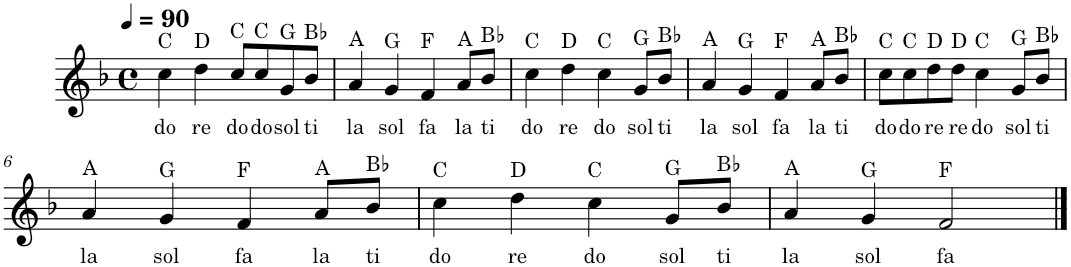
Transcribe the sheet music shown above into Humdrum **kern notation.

**kern	**text
*part1	*part1
*staff1	*staff1
*I"Piano	*
*I'Pno.	*
*clefG2	*
*k[b-]	*
*M4/4	*
*met(c)	*
*MM90	*
=1	=1
!LO:TX:a:t=C	!
!	!LO:LY:b
4cc\	do
!LO:TX:a:t=D	!
!	!LO:LY:b
4dd\	re
!LO:TX:a:t=C	!
!	!LO:LY:b
8cc/L	do
!LO:TX:a:t=C	!
!	!LO:LY:b
8cc/	do
!LO:TX:a:t=G	!
!	!LO:LY:b
8g/	sol
!LO:TX:a:t=B♭	!
!	!LO:LY:b
8b-/J	ti
=2	=2
!LO:TX:a:t=A	!
!	!LO:LY:b
4a/	la
!LO:TX:a:t=G	!
!	!LO:LY:b
4g/	sol
!LO:TX:a:t=F	!
!	!LO:LY:b
4f/	fa
!LO:TX:a:t=A	!
!	!LO:LY:b
8a/L	la
!LO:TX:a:t=B♭	!
!	!LO:LY:b
8b-/J	ti
=3	=3
!LO:TX:a:t=C	!
!	!LO:LY:b
4cc\	do
!LO:TX:a:t=D	!
!	!LO:LY:b
4dd\	re
!LO:TX:a:t=C	!
!	!LO:LY:b
4cc\	do
!LO:TX:a:t=G	!
!	!LO:LY:b
8g/L	sol
!LO:TX:a:t=B♭	!
!	!LO:LY:b
8b-/J	ti
=4	=4
!LO:TX:a:t=A	!
!	!LO:LY:b
4a/	la
!LO:TX:a:t=G	!
!	!LO:LY:b
4g/	sol
!LO:TX:a:t=F	!
!	!LO:LY:b
4f/	fa
!LO:TX:a:t=A	!
!	!LO:LY:b
8a/L	la
!LO:TX:a:t=B♭	!
!	!LO:LY:b
8b-/J	ti
=5	=5
!LO:TX:a:t=C	!
!	!LO:LY:b
8cc\L	do
!LO:TX:a:t=C	!
!	!LO:LY:b
8cc\	do
!LO:TX:a:t=D	!
!	!LO:LY:b
8dd\	re
!LO:TX:a:t=D	!
!	!LO:LY:b
8dd\J	re
!LO:TX:a:t=C	!
!	!LO:LY:b
4cc\	do
!LO:TX:a:t=G	!
!	!LO:LY:b
8g/L	sol
!LO:TX:a:t=B♭	!
!	!LO:LY:b
8b-/J	ti
!!LO:LB:g=z
=6	=6
!LO:TX:a:t=A	!
!	!LO:LY:b
4a/	la
!LO:TX:a:t=G	!
!	!LO:LY:b
4g/	sol
!LO:TX:a:t=F	!
!	!LO:LY:b
4f/	fa
!LO:TX:a:t=A	!
!	!LO:LY:b
8a/L	la
!LO:TX:a:t=B♭	!
!	!LO:LY:b
8b-/J	ti
=7	=7
!LO:TX:a:t=C	!
!	!LO:LY:b
4cc\	do
!LO:TX:a:t=D	!
!	!LO:LY:b
4dd\	re
!LO:TX:a:t=C	!
!	!LO:LY:b
4cc\	do
!LO:TX:a:t=G	!
!	!LO:LY:b
8g/L	sol
!LO:TX:a:t=B♭	!
!	!LO:LY:b
8b-/J	ti
=8	=8
!LO:TX:a:t=A	!
!	!LO:LY:b
4a/	la
!LO:TX:a:t=G	!
!	!LO:LY:b
4g/	sol
!LO:TX:a:t=F	!
!	!LO:LY:b
2f/	fa
==	==
*-	*-
